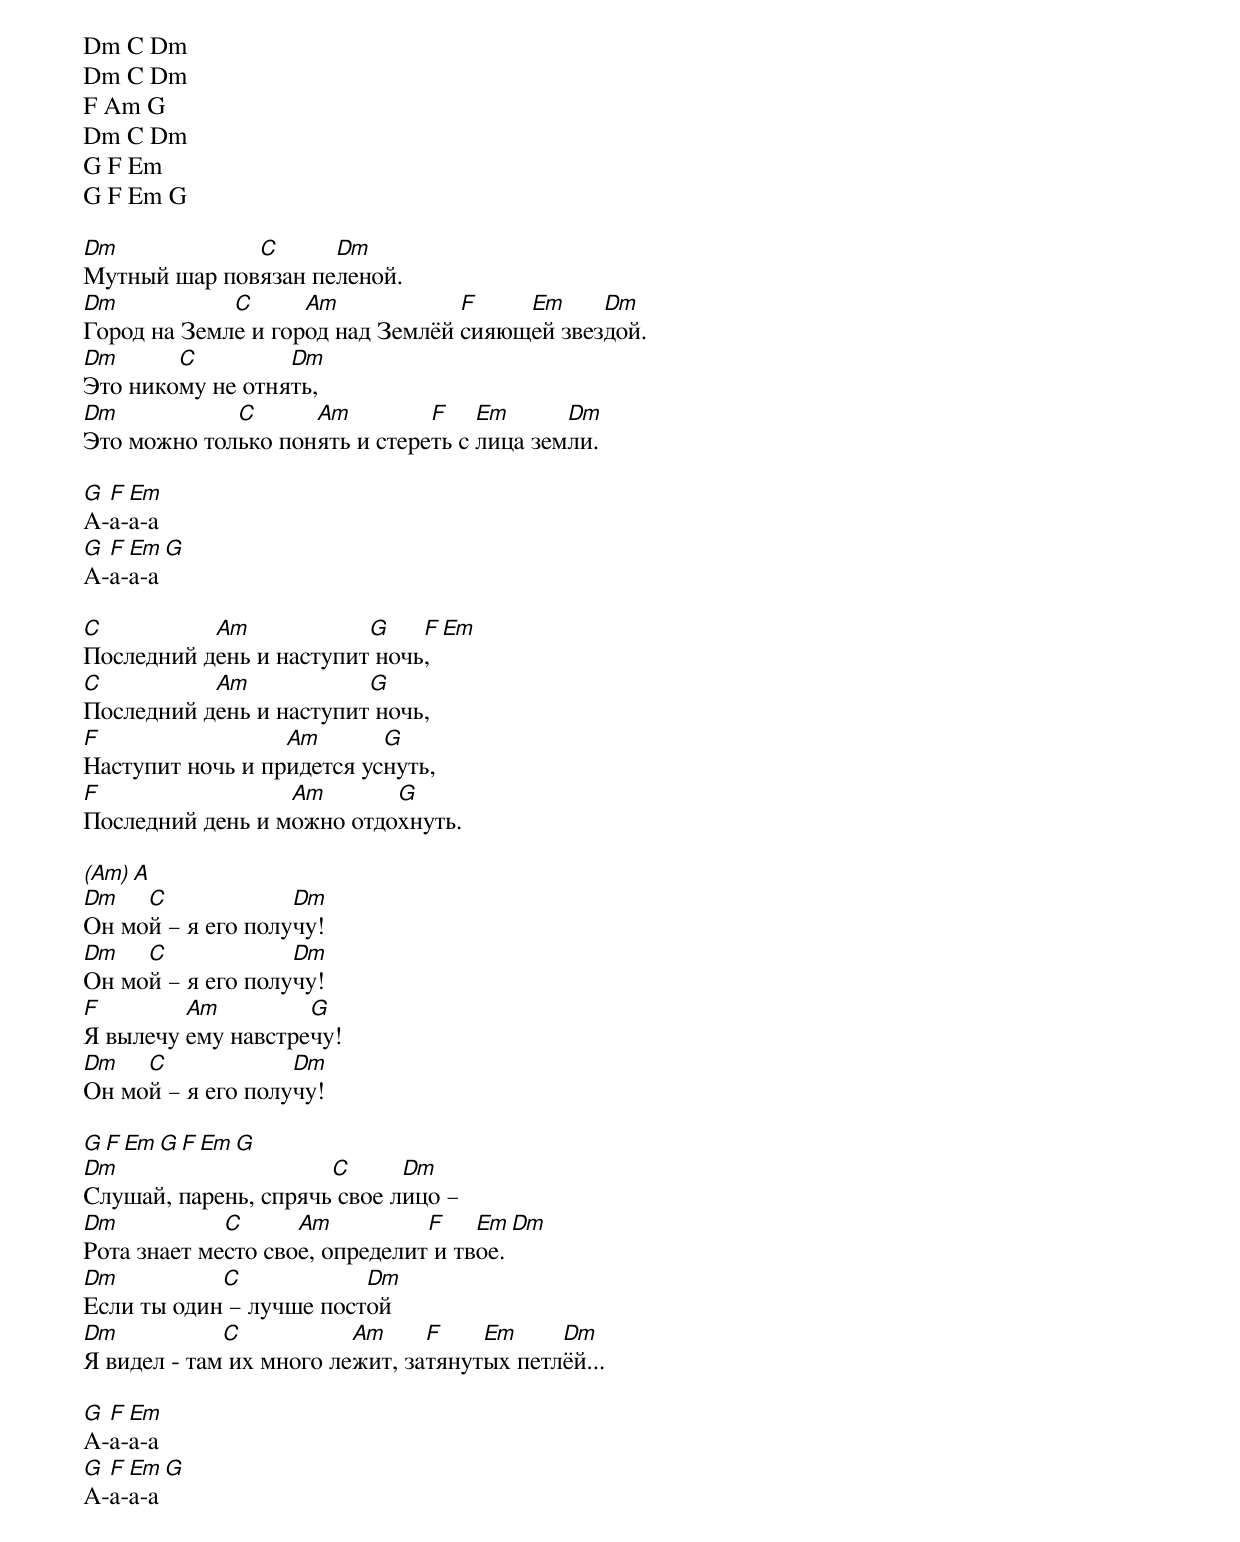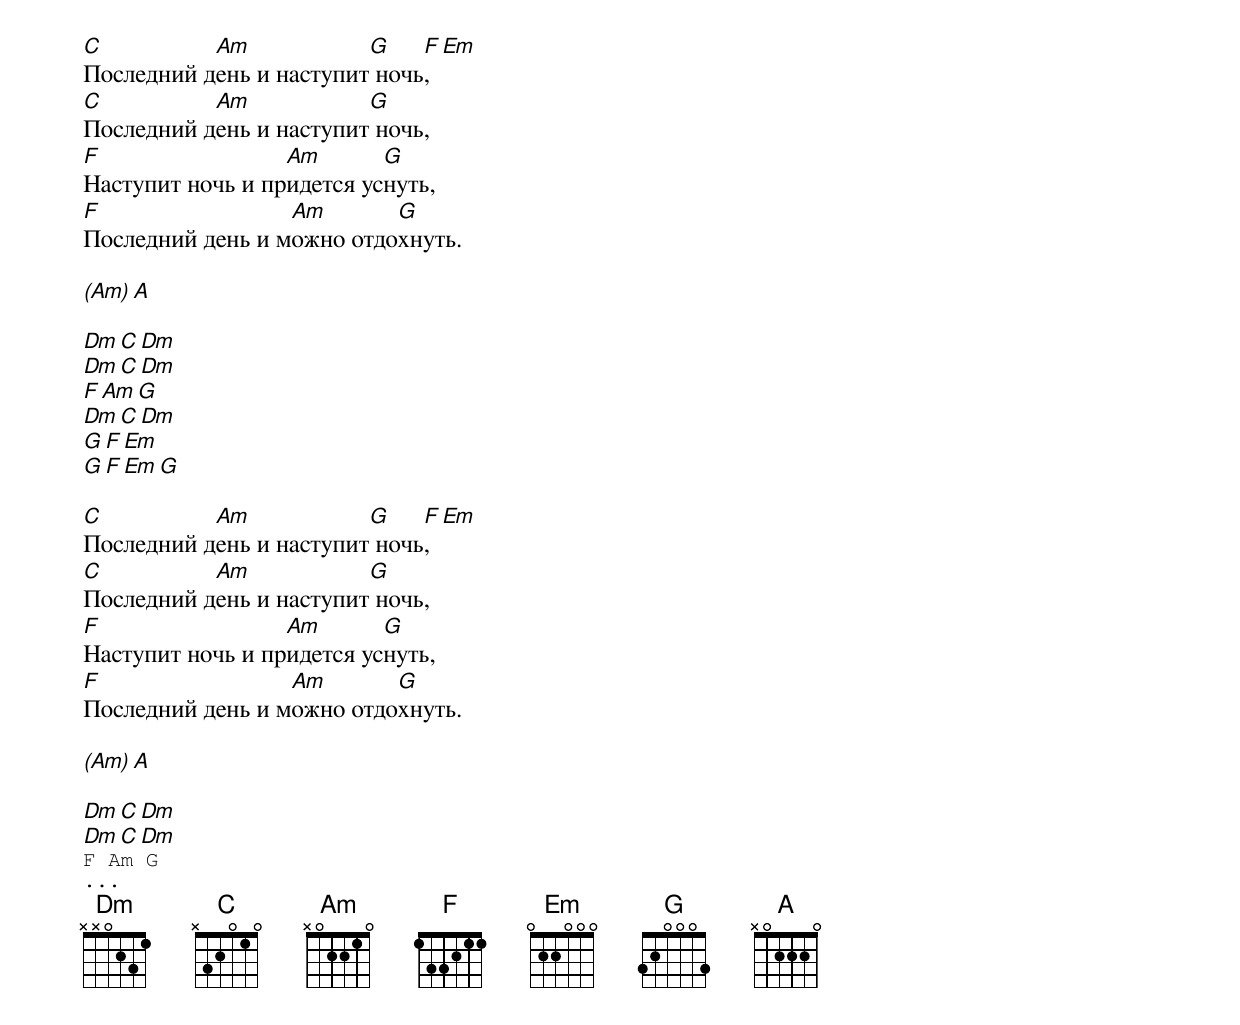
Dm C Dm
Dm C Dm
F Am G
Dm C Dm
G F Em
G F Em G

Dm            C      Dm
Мутный шар повязан пеленой.
Dm           C      Am            F    Em     Dm
Город на Земле и город над Землёй сияющей звездой.
Dm      C         Dm
Это никому не отнять,
Dm           C      Am         F    Em      Dm
Это можно только понять и стереть с лица земли.

G F Em
A-a-a-a
G F Em   G
A-a-a-a

C          Am            G    F Em
Последний день и наступит ночь,
C          Am            G
Последний день и наступит ночь,
F                 Am       G
Наступит ночь и придется уснуть,
F                 Am       G
Последний день и можно отдохнуть.

(Am) A
Dm   C             Dm
Он мой – я его получу!
Dm   C             Dm
Он мой – я его получу!
F        Am         G
Я вылечу ему навстречу!
Dm   C             Dm
Он мой – я его получу!

G  F Em  G  F Em   G
Dm                    C      Dm
Слушай, парень, спрячь свое лицо –
Dm           C      Am          F    Em     Dm
Рота знает место свое, определит и твое.
Dm          C            Dm
Если ты один – лучше постой
Dm           C           Am     F    Em     Dm
Я видел - там их много лежит, затянутых петлёй...

G F Em
A-a-a-a
G F Em   G
A-a-a-a

C          Am            G    F Em
Последний день и наступит ночь,
C          Am            G
Последний день и наступит ночь,
F                 Am       G
Наступит ночь и придется уснуть,
F                 Am       G
Последний день и можно отдохнуть.

(Am) A

Dm C Dm
Dm C Dm
F Am G
Dm C Dm
G F Em
G F Em G

C          Am            G    F Em
Последний день и наступит ночь,
C          Am            G
Последний день и наступит ночь,
F                 Am       G
Наступит ночь и придется уснуть,
F                 Am       G
Последний день и можно отдохнуть.

(Am) A

Dm C Dm
Dm C Dm
F Am G
...
